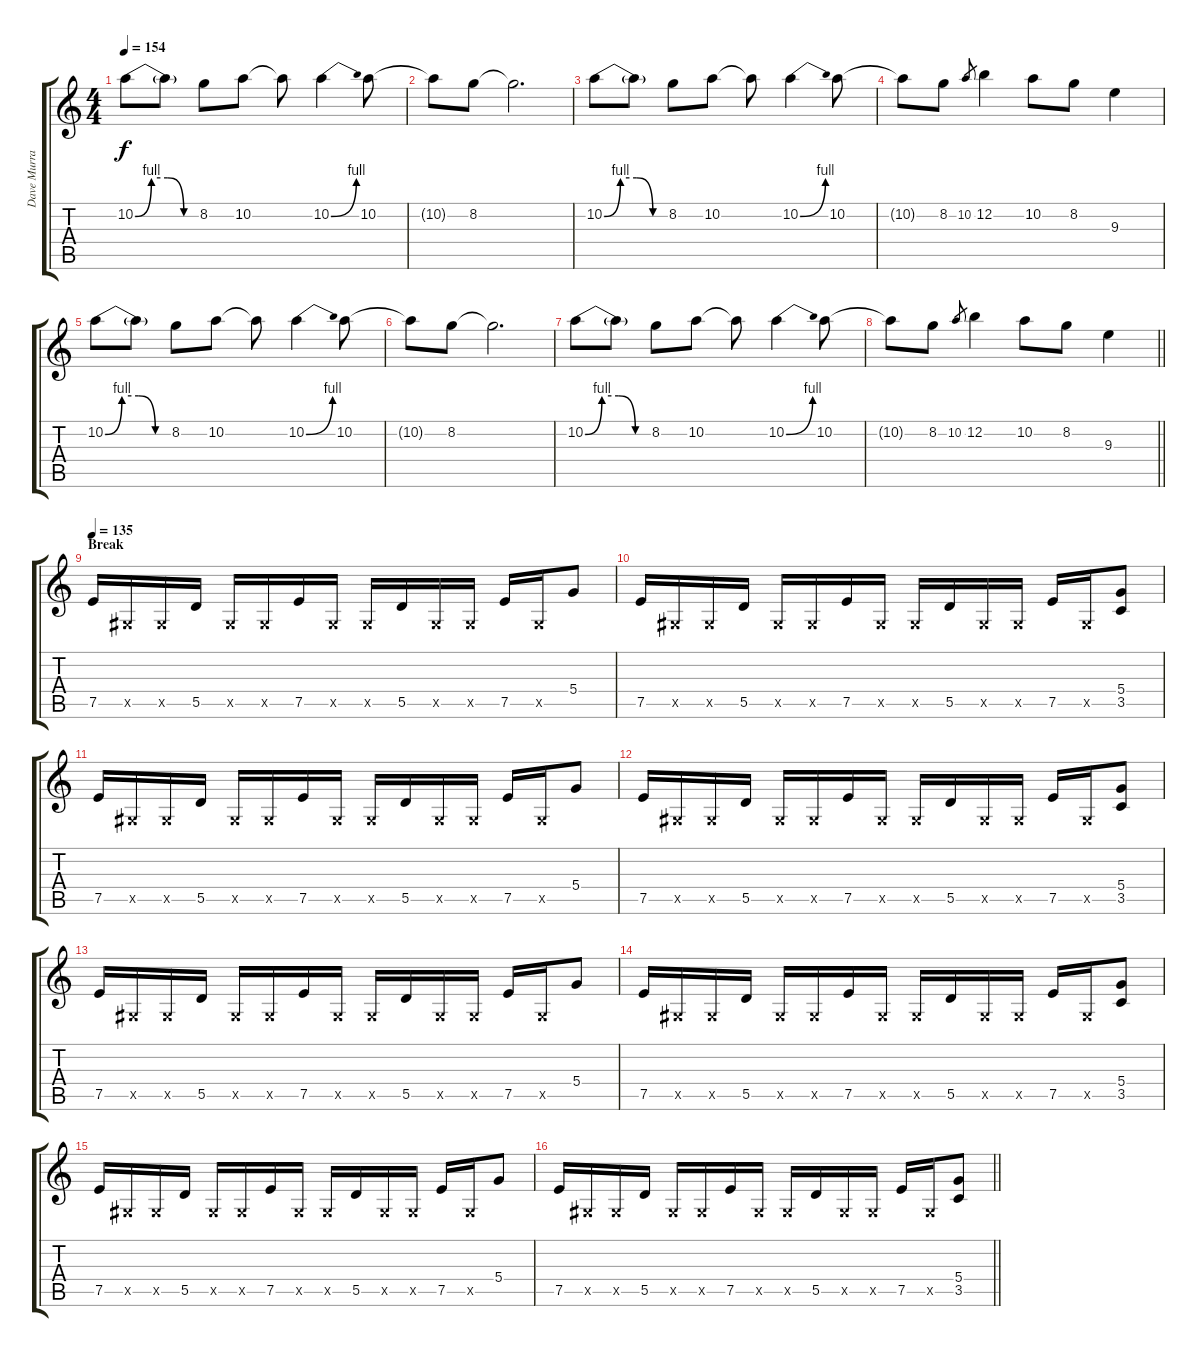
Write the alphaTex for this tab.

\track ("Dave Murray" "Dave Murra") {instrument distortionguitar}
\staff {score tabs}
\tuning (E4 B3 G3 D3 A2 E2) {hide}
\ts (4 4)
\tempo 154
\clef g2
\ks c
10.2{be (custom 0 0 15 4 30 4 45 0 60 0)}.8{dy f} 10.2{t}.8 8.2.8 10.2.8 10.2{t}.8 10.2{be (bend 0 0 60 4)}.4 10.2.8 |
10.2{t}.8 8.2.8 8.2{t}.2{d} |
10.2{be (custom 0 0 15 4 30 4 45 0 60 0)}.8 10.2{t}.8 8.2.8 10.2.8 10.2{t}.8 10.2{be (bend 0 0 60 4)}.4 10.2.8 |
10.2{t}.8 8.2.8 10.2.8{gr} 12.2.4 10.2.8 8.2.8 9.3.4 |
10.2{be (custom 0 0 15 4 30 4 45 0 60 0)}.8 10.2{t}.8 8.2.8 10.2.8 10.2{t}.8 10.2{be (bend 0 0 60 4)}.4 10.2.8 |
10.2{t}.8 8.2.8 8.2{t}.2{d} |
10.2{be (custom 0 0 15 4 30 4 45 0 60 0)}.8 10.2{t}.8 8.2.8 10.2.8 10.2{t}.8 10.2{be (bend 0 0 60 4)}.4 10.2.8 |
\barLineRight lightlight
10.2{t}.8 8.2.8 10.2.8{gr} 12.2.4 10.2.8 8.2.8 9.3.4 |
\section ("" "Break")
\tempo 135
7.5.16 -1.5{x}.16 -1.5{x}.16 5.5.16 -1.5{x}.16 -1.5{x}.16 7.5.16 -1.5{x}.16 -1.5{x}.16 5.5.16 -1.5{x}.16 -1.5{x}.16 7.5.16 -1.5{x}.16 5.4.8 |
7.5.16 -1.5{x}.16 -1.5{x}.16 5.5.16 -1.5{x}.16 -1.5{x}.16 7.5.16 -1.5{x}.16 -1.5{x}.16 5.5.16 -1.5{x}.16 -1.5{x}.16 7.5.16 -1.5{x}.16 (5.4 3.5).8 |
7.5.16 -1.5{x}.16 -1.5{x}.16 5.5.16 -1.5{x}.16 -1.5{x}.16 7.5.16 -1.5{x}.16 -1.5{x}.16 5.5.16 -1.5{x}.16 -1.5{x}.16 7.5.16 -1.5{x}.16 5.4.8 |
7.5.16 -1.5{x}.16 -1.5{x}.16 5.5.16 -1.5{x}.16 -1.5{x}.16 7.5.16 -1.5{x}.16 -1.5{x}.16 5.5.16 -1.5{x}.16 -1.5{x}.16 7.5.16 -1.5{x}.16 (5.4 3.5).8 |
7.5.16 -1.5{x}.16 -1.5{x}.16 5.5.16 -1.5{x}.16 -1.5{x}.16 7.5.16 -1.5{x}.16 -1.5{x}.16 5.5.16 -1.5{x}.16 -1.5{x}.16 7.5.16 -1.5{x}.16 5.4.8 |
7.5.16 -1.5{x}.16 -1.5{x}.16 5.5.16 -1.5{x}.16 -1.5{x}.16 7.5.16 -1.5{x}.16 -1.5{x}.16 5.5.16 -1.5{x}.16 -1.5{x}.16 7.5.16 -1.5{x}.16 (5.4 3.5).8 |
7.5.16 -1.5{x}.16 -1.5{x}.16 5.5.16 -1.5{x}.16 -1.5{x}.16 7.5.16 -1.5{x}.16 -1.5{x}.16 5.5.16 -1.5{x}.16 -1.5{x}.16 7.5.16 -1.5{x}.16 5.4.8 |
\barLineRight lightlight
7.5.16 -1.5{x}.16 -1.5{x}.16 5.5.16 -1.5{x}.16 -1.5{x}.16 7.5.16 -1.5{x}.16 -1.5{x}.16 5.5.16 -1.5{x}.16 -1.5{x}.16 7.5.16 -1.5{x}.16 (5.4 3.5).8
